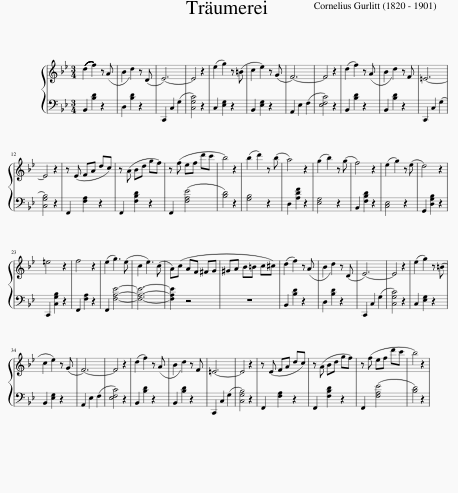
X:1
%%score { 1 | 2 }
L:1/8
M:3/4
I:linebreak $
K:Bb
V:1 treble
V:2 bass
V:1
 ((((((d2 f2)))))) z (A | B2 d2) z (D | E6-) | E4 z2 | (e2 g2) z (=B | %5
 c2 e2) z (G | F6-) | F4 z2 | (d2 f2) z (A | B2 d2) z F | %10
 =E6- |$ E4 z2 | z (E FA dc) | z (A Bd gf) | z (f ef d'c' | %15
 b4) z2 | (b2 d'2) z (b | a4) z2 | (g2 b2) z (g | f4) z2 | %20
 (e2 g2) z (e | d4) z2 |$ =e4 z2 | f4 z2 | (e2 g3) (e | %25
 c2 e3) (c | A)(c AF ^FG | ^GA B=B c^c) | (d2 f2) z (A | B2 d2) z (D | %30
 E6-) | E4 z2 | (e2 g2) z (=B |$ c2 e2) z (G | F6-) | %35
 F4 z2 | (d2 f2) z (A | B2 d2) z F | =E6- | E4 z2 | %40
 z (E FA dc) | z (A Bd gf) | z (f ef d'c' | b4) z2 | z6 |] %45
V:2
 B,,2 [B,D]2 z2 | D,2 [B,D]2 z2 | C,,2 C,2 (G,2 | [C,G,C]4) z2 | C,2 [E,G,]2 z2 | %5
 B,,2 [E,G,]2 z2 | A,,2 E,2 (F,2 | [E,F,C]4) z2 | B,,2 [B,D]2 z2 | B,,2 [B,D]2 z2 | %10
 C,,2 C,2 (G,2 |$ [C,G,B,]4) z2 | F,,2 [F,A,]2 z2 | F,,2 [F,B,D]2 z2 | F,,2 ([F,A,E]4 | %15
 [B,D]4) z2 | [G,B,]4 z2 | D,2 [A,DF]2 z2 | [E,G,]4 z2 | B,,2 [F,B,D]2 z2 | %20
 [C,E,]4 z2 | G,,2 [D,G,B,]2 z2 |$ C,,2 [C,G,B,]2 z2 | F,,2 [F,A,]2 z2 | F,,2 [F,A,E]4- | %25
 [F,A,E]6- | [F,A,E]2 z4 | z6 | B,,2 [B,D]2 z2 | D,2 [B,D]2 z2 | %30
 C,,2 C,2 (G,2 | [C,G,C]4) z2 | C,2 [E,G,]2 z2 |$ B,,2 [E,G,]2 z2 | A,,2 E,2 (F,2 | %35
 [E,F,C]4) z2 | B,,2 [B,D]2 z2 | B,,2 [B,D]2 z2 | C,,2 C,2 (G,2 | [C,G,B,]4) z2 | %40
 F,,2 [F,A,]2 z2 | F,,2 [F,B,D]2 z2 | F,,2 ([F,A,E]4 | [B,D]4) z2 | z6 |] %45
